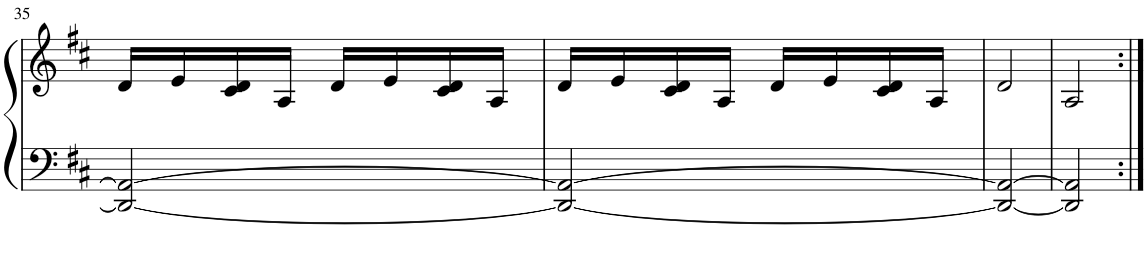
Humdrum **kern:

**kern	**kern
*part1	*part1
*staff2	*staff1
*I"Klavier linke Hand	*
!!LO:PB:g=z
*clefF4	*clefG2
*k[f#c#]	*k[f#c#]
*M2/4	*M2/4
=35	=35
2DD/_ 2AA/_	16d/LL
.	16e/
.	16c#/ 16d/
.	16A/JJ
.	16d/LL
.	16e/
.	16c#/ 16d/
.	16A/JJ
=36	=36
2DD/_ 2AA/_	16d/LL
.	16e/
.	16c#/ 16d/
.	16A/JJ
.	16d/LL
.	16e/
.	16c#/ 16d/
.	16A/JJ
=37	=37
2DD/_ 2AA/_	2d/
=38	=38
2DD/] 2AA/]	2A/
=:|!	=:|!
*-	*-
